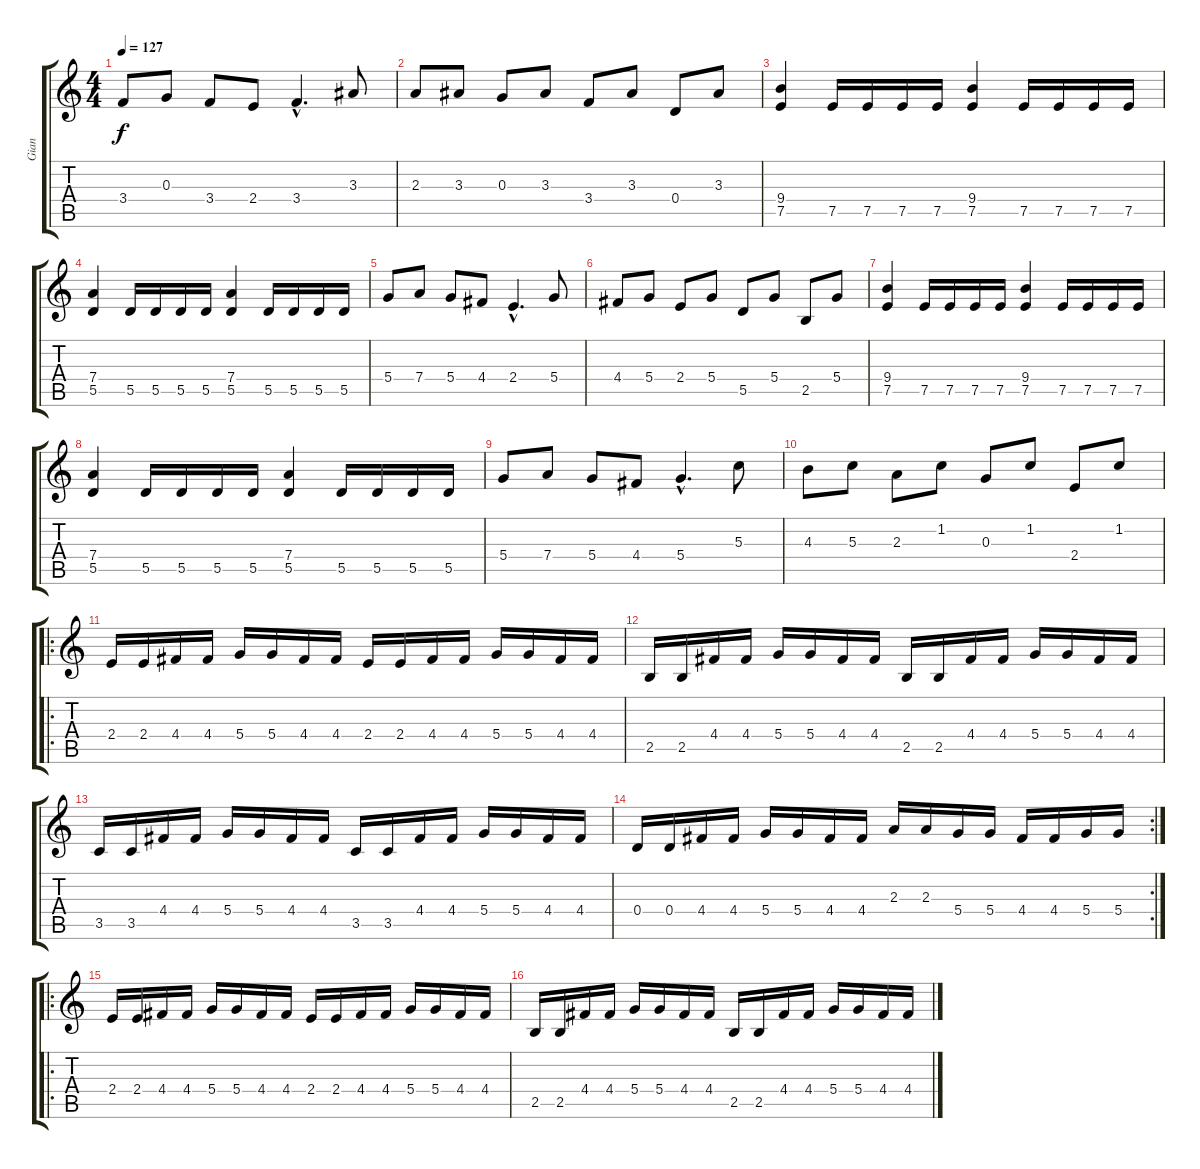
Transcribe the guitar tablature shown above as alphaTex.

\track ("Gian" "Gian") {instrument distortionguitar}
\staff {score tabs}
\tuning (E4 B3 G3 D3 A2 E2) {hide}
\ts (4 4)
\tempo 127
\clef g2
\ks c
3.4.8{dy f} 0.3.8 3.4.8 2.4.8 3.4{hac}.4{d} 3.3.8 |
2.3.8 3.3.8 0.3.8 3.3.8 3.4.8 3.3.8 0.4.8 3.3.8 |
(9.4 7.5).4 7.5.16 7.5.16 7.5.16 7.5.16 (9.4 7.5).4 7.5.16 7.5.16 7.5.16 7.5.16 |
(7.4 5.5).4 5.5.16 5.5.16 5.5.16 5.5.16 (7.4 5.5).4 5.5.16 5.5.16 5.5.16 5.5.16 |
5.4.8 7.4.8 5.4.8 4.4.8 2.4{hac}.4{d} 5.4.8 |
4.4.8 5.4.8 2.4.8 5.4.8 5.5.8 5.4.8 2.5.8 5.4.8 |
(9.4 7.5).4 7.5.16 7.5.16 7.5.16 7.5.16 (9.4 7.5).4 7.5.16 7.5.16 7.5.16 7.5.16 |
(7.4 5.5).4 5.5.16 5.5.16 5.5.16 5.5.16 (7.4 5.5).4 5.5.16 5.5.16 5.5.16 5.5.16 |
5.4.8 7.4.8 5.4.8 4.4.8 5.4{hac}.4{d} 5.3.8 |
4.3.8 5.3.8 2.3.8 1.2.8 0.3.8 1.2.8 2.4.8 1.2.8 |
\ro
2.4.16 2.4.16 4.4.16 4.4.16 5.4.16 5.4.16 4.4.16 4.4.16 2.4.16 2.4.16 4.4.16 4.4.16 5.4.16 5.4.16 4.4.16 4.4.16 |
2.5.16 2.5.16 4.4.16 4.4.16 5.4.16 5.4.16 4.4.16 4.4.16 2.5.16 2.5.16 4.4.16 4.4.16 5.4.16 5.4.16 4.4.16 4.4.16 |
3.5.16 3.5.16 4.4.16 4.4.16 5.4.16 5.4.16 4.4.16 4.4.16 3.5.16 3.5.16 4.4.16 4.4.16 5.4.16 5.4.16 4.4.16 4.4.16 |
\rc 2
0.4.16 0.4.16 4.4.16 4.4.16 5.4.16 5.4.16 4.4.16 4.4.16 2.3.16 2.3.16 5.4.16 5.4.16 4.4.16 4.4.16 5.4.16 5.4.16 |
\ro
2.4.16 2.4.16 4.4.16 4.4.16 5.4.16 5.4.16 4.4.16 4.4.16 2.4.16 2.4.16 4.4.16 4.4.16 5.4.16 5.4.16 4.4.16 4.4.16 |
2.5.16 2.5.16 4.4.16 4.4.16 5.4.16 5.4.16 4.4.16 4.4.16 2.5.16 2.5.16 4.4.16 4.4.16 5.4.16 5.4.16 4.4.16 4.4.16
